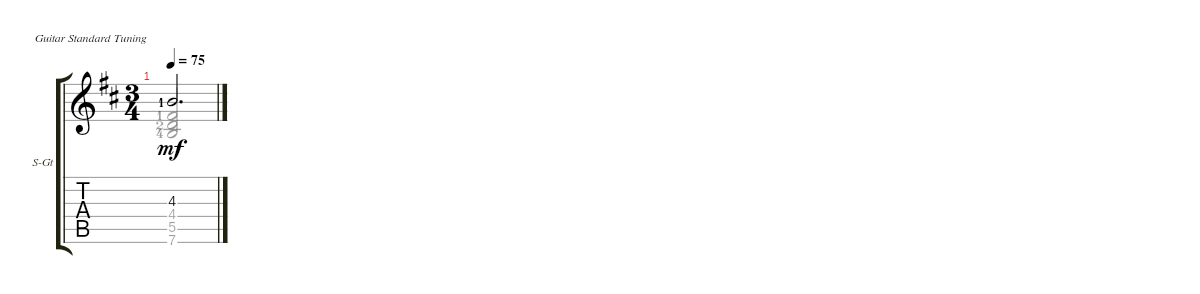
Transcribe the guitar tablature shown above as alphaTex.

\defaultSystemsLayout 4
\bracketExtendMode groupsimilarinstruments
\firstSystemTrackNameOrientation horizontal
\otherSystemsTrackNameOrientation horizontal
\track ("Steel Guitar" "S-Gt") {instrument acousticguitarsteel}
\staff {score tabs}
\tuning (E4 B3 G3 D3 A2 E2)
\voice
\ts (3 4)
\tempo 75
\clef g2
\ks bminor
4.3{lf 2}.2{d dy mf}
\voice
\clef g2
\ottava regular
\simile none
\ks bminor
\voice
\clef g2
\ottava regular
\simile none
\ks bminor
(7.6{lf 5} 5.5{lf 3} 4.4{lf 2}).2{dy mf beam invert}
